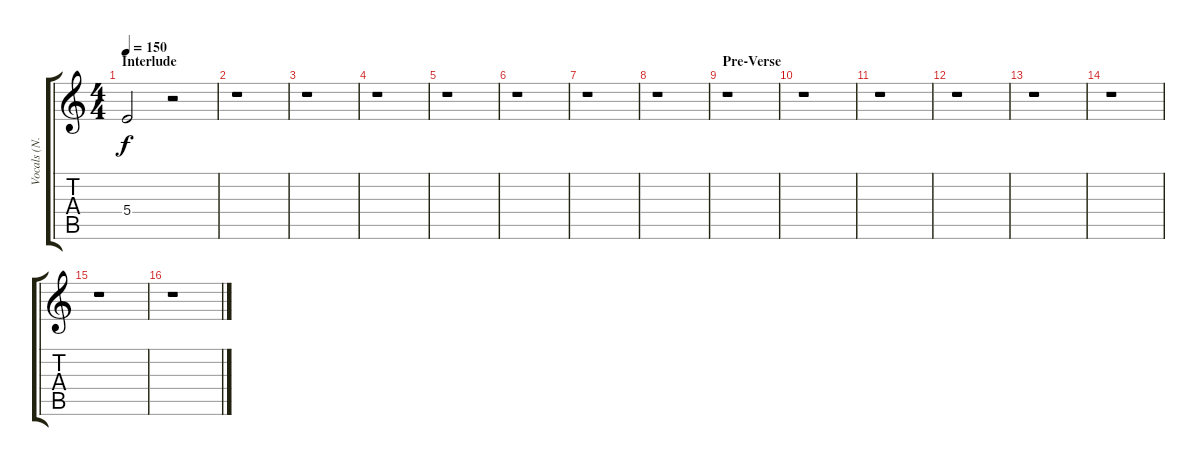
\track ("Vocals (ame)" "Vocals (N.") {instrument fretlessbass}
\staff {score tabs}
\tuning (Db4 Ab3 E3 B2 Gb2 B1) {hide}
\ts (4 4)
\section ("" "Interlude")
\tempo 150
\clef g2
\ks c
5.4{t}.2{dy f} r.2 |
r.1 |
r.1 |
r.1 |
r.1 |
r.1 |
r.1 |
r.1 |
\section ("" "Pre-Verse")
r.1 |
r.1 |
r.1 |
r.1 |
r.1 |
r.1 |
r.1 |
r.1
